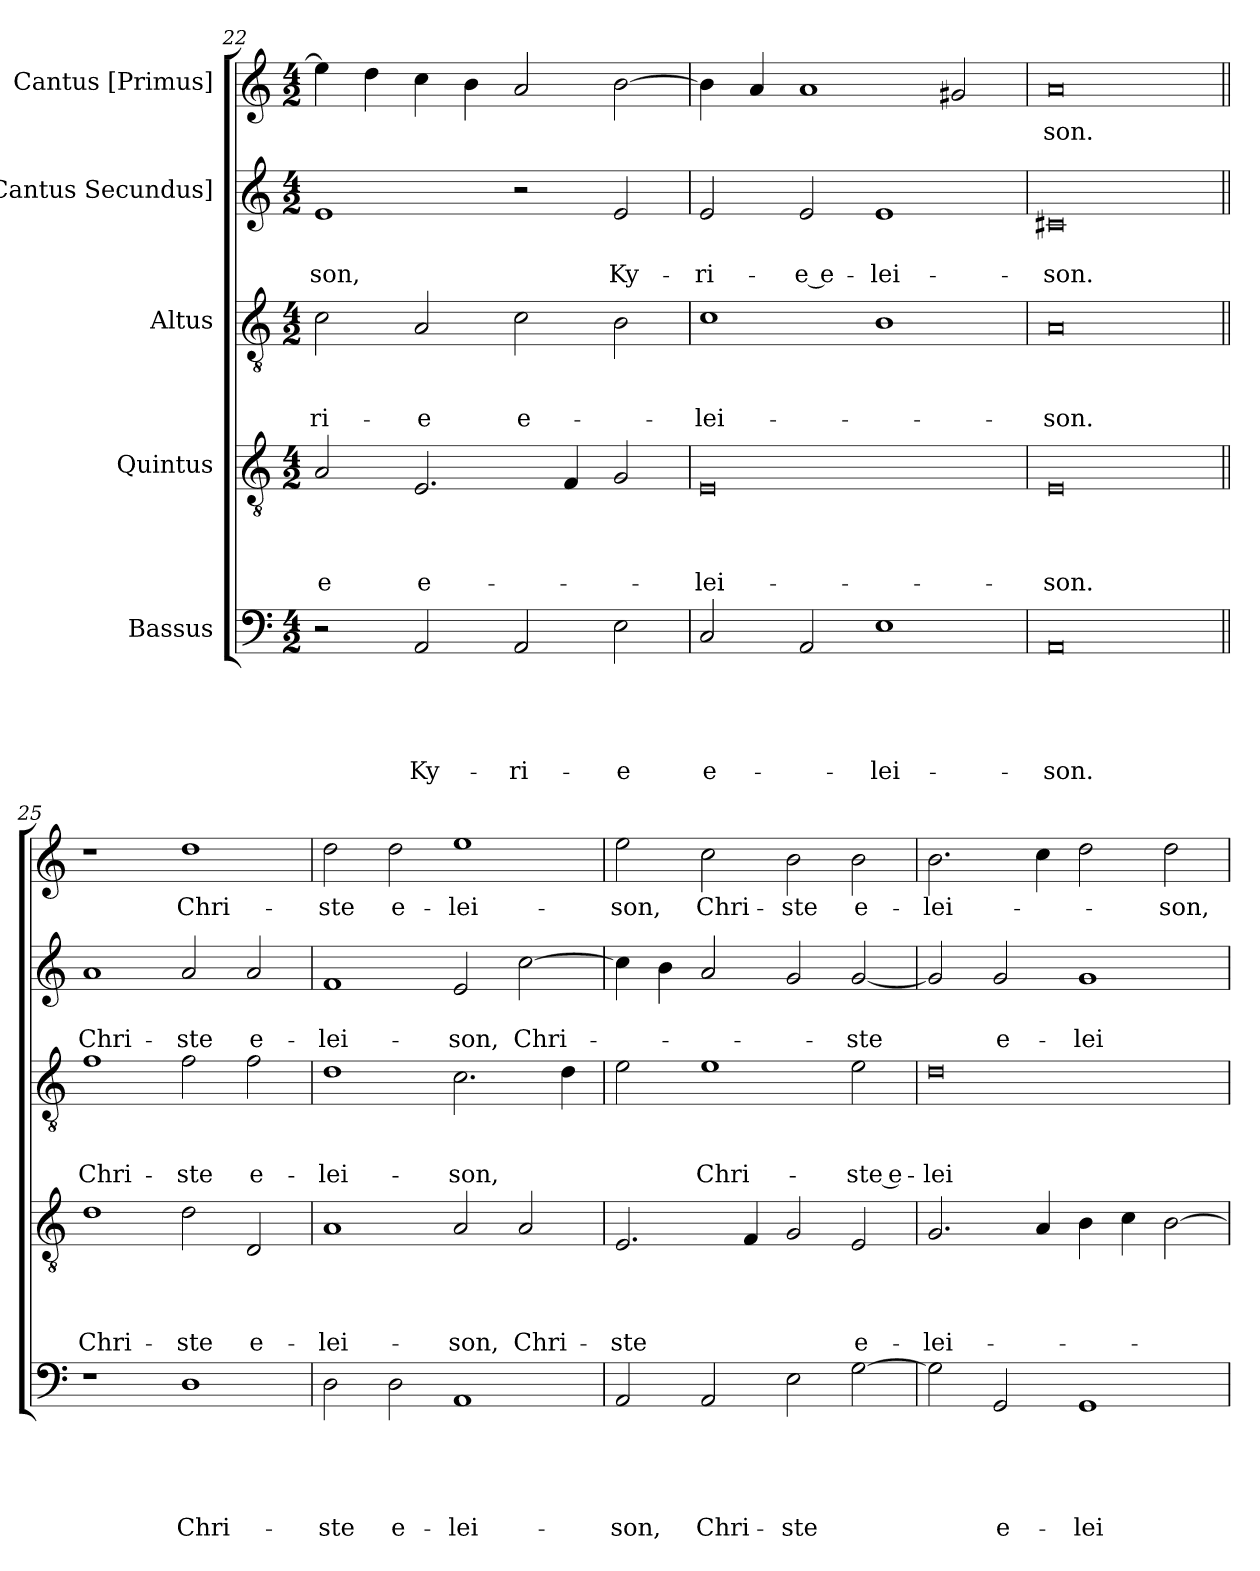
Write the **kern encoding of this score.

**kern	**text	**text	**text	**text	**text	**kern	**text	**text	**text	**text	**kern	**text	**text	**text	**kern	**text	**text	**kern	**text
*part5	*part5	*part5	*part5	*part5	*part5	*part4	*part4	*part4	*part4	*part4	*part3	*part3	*part3	*part3	*part2	*part2	*part2	*part1	*part1
*staff5	*staff5	*staff5	*staff5	*staff5	*staff5	*staff4	*staff4	*staff4	*staff4	*staff4	*staff3	*staff3	*staff3	*staff3	*staff2	*staff2	*staff2	*staff1	*staff1
*I"Bassus	*	*	*	*	*	*I"Quintus	*	*	*	*	*I"Altus	*	*	*	*I"[Cantus Secundus]	*	*	*I"Cantus [Primus]	*
*clefF4	*	*	*	*	*	*clefGv2	*	*	*	*	*clefGv2	*	*	*	*clefG2	*	*	*clefG2	*
*k[]	*	*	*	*	*	*k[]	*	*	*	*	*k[]	*	*	*	*k[]	*	*	*k[]	*
*M4/2	*	*	*	*	*	*M4/2	*	*	*	*	*M4/2	*	*	*	*M4/2	*	*	*M4/2	*
=22	=22	=22	=22	=22	=22	=22	=22	=22	=22	=22	=22	=22	=22	=22	=22	=22	=22	=22	=22
2r	.	.	.	.	.	2A/	.	.	.	-e	2c\	.	.	-ri-	1e/	.	-son,	4ee\]	.
.	.	.	.	.	.	.	.	.	.	.	.	.	.	.	.	.	.	4dd\	.
2AA/	.	.	.	.	Ky-	2.E/	.	.	.	e-	2A/	.	.	-e	.	.	.	4cc\	.
.	.	.	.	.	.	.	.	.	.	.	.	.	.	.	.	.	.	4b\	.
2AA/	.	.	.	.	-ri-	.	.	.	.	.	2c\	.	.	e-	2r	.	.	2a/	.
.	.	.	.	.	.	4F/	.	.	.	.	.	.	.	.	.	.	.	.	.
2E\	.	.	.	.	-e	2G/	.	.	.	.	2B\	.	.	.	2e/	.	Ky-	[2b\	.
=23	=23	=23	=23	=23	=23	=23	=23	=23	=23	=23	=23	=23	=23	=23	=23	=23	=23	=23	=23
2C/	.	.	.	.	e-	0E/	.	.	.	-lei-	1c\	.	.	-lei-	2e/	.	-ri-	4b\]	.
.	.	.	.	.	.	.	.	.	.	.	.	.	.	.	.	.	.	4a/	.
2AA/	.	.	.	.	.	.	.	.	.	.	.	.	.	.	2e/	.	-e e-	1a/	.
1E\	.	.	.	.	-lei-	.	.	.	.	.	1B\	.	.	.	1e/	.	-lei-	.	.
.	.	.	.	.	.	.	.	.	.	.	.	.	.	.	.	.	.	2g#X/	.
=24	=24	=24	=24	=24	=24	=24	=24	=24	=24	=24	=24	=24	=24	=24	=24	=24	=24	=24	=24
0AA/	.	.	.	.	-son.	0E/	.	.	.	-son.	0A/	.	.	-son.	0c#X/	.	-son.	0a/	-son.
=25||	=25||	=25||	=25||	=25||	=25||	=25||	=25||	=25||	=25||	=25||	=25||	=25||	=25||	=25||	=25||	=25||	=25||	=25||	=25||
1r	.	.	.	.	.	1d\	.	.	.	Chri-	1f\	.	.	Chri-	1a/	.	Chri-	1r	.
1D\	.	.	.	.	Chri-	2d\	.	.	.	-ste	2f\	.	.	-ste	2a/	.	-ste	1dd\	Chri-
.	.	.	.	.	.	2D/	.	.	.	e-	2f\	.	.	e-	2a/	.	e-	.	.
=26	=26	=26	=26	=26	=26	=26	=26	=26	=26	=26	=26	=26	=26	=26	=26	=26	=26	=26	=26
2D\	.	.	.	.	-ste	1A/	.	.	.	-lei-	1d\	.	.	-lei-	1f/	.	-lei-	2dd\	-ste
2D\	.	.	.	.	e-	.	.	.	.	.	.	.	.	.	.	.	.	2dd\	e-
1AA/	.	.	.	.	-lei-	2A/	.	.	.	-son,	2.c\	.	.	-son,	2e/	.	-son,	1ee\	-lei-
.	.	.	.	.	.	2A/	.	.	.	Chri-	.	.	.	.	[2cc\	.	Chri-	.	.
.	.	.	.	.	.	.	.	.	.	.	4d\	.	.	.	.	.	.	.	.
=27	=27	=27	=27	=27	=27	=27	=27	=27	=27	=27	=27	=27	=27	=27	=27	=27	=27	=27	=27
2AA/	.	.	.	.	-son,	2.E/	.	.	.	-ste	2e\	.	.	.	4cc\]	.	.	2ee\	-son,
.	.	.	.	.	.	.	.	.	.	.	.	.	.	.	4b\	.	.	.	.
2AA/	.	.	.	.	Chri-	.	.	.	.	.	1e\	.	.	Chri-	2a/	.	.	2cc\	Chri-
.	.	.	.	.	.	4F/	.	.	.	.	.	.	.	.	.	.	.	.	.
2E\	.	.	.	.	-ste	2G/	.	.	.	.	.	.	.	.	2g/	.	.	2b\	-ste
[2G\	.	.	.	.	.	2E/	.	.	.	e-	2e\	.	.	-ste e-	[2g/	.	-ste	2b\	e-
=28	=28	=28	=28	=28	=28	=28	=28	=28	=28	=28	=28	=28	=28	=28	=28	=28	=28	=28	=28
2G\]	.	.	.	.	.	2.G/	.	.	.	-lei-	0d\	.	.	-lei-	2g/]	.	.	2.b\	-lei-
2GG/	.	.	.	.	e-	.	.	.	.	.	.	.	.	.	2g/	.	e-	.	.
.	.	.	.	.	.	4A/	.	.	.	.	.	.	.	.	.	.	.	4cc\	.
1GG/	.	.	.	.	-lei-	4B\	.	.	.	.	.	.	.	.	1g/	.	-lei-	2dd\	.
.	.	.	.	.	.	4c\	.	.	.	.	.	.	.	.	.	.	.	.	.
.	.	.	.	.	.	[2B\	.	.	.	.	.	.	.	.	.	.	.	2dd\	-son,
=	=	=	=	=	=	=	=	=	=	=	=	=	=	=	=	=	=	=	=
*-	*-	*-	*-	*-	*-	*-	*-	*-	*-	*-	*-	*-	*-	*-	*-	*-	*-	*-	*-
